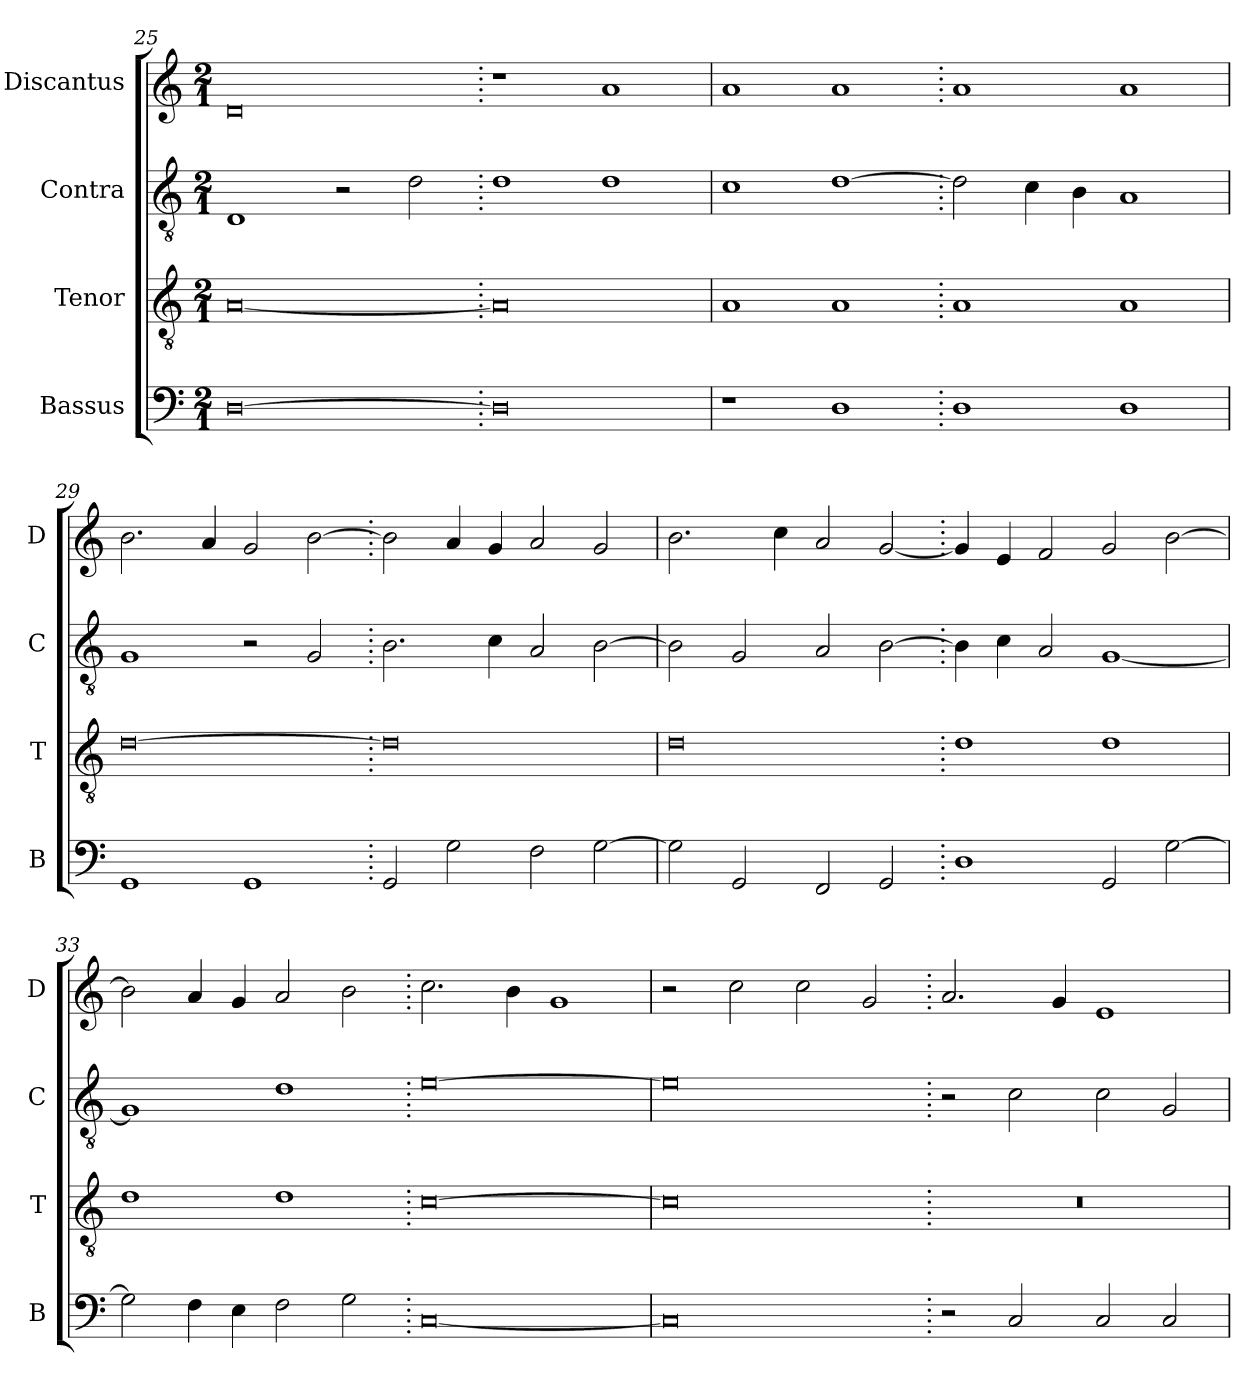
**kern	**kern	**kern	**kern
*part4	*part3	*part2	*part1
*staff4	*staff3	*staff2	*staff1
*I"Bassus	*I"Tenor	*I"Contra	*I"Discantus
*I'B	*I'T	*I'C	*I'D
*clefF4	*clefGv2	*clefGv2	*clefG2
*k[]	*k[]	*k[]	*k[]
*M2/1	*M2/1	*M2/1	*M2/1
=25	=25	=25	=25
[0D	[0A	1D	0d
.	.	2r	.
.	.	2d\	.
=26.	=26.	=26.	=26.
0D]	0A]	1d	1r
.	.	1d	1a
=27	=27	=27	=27
1r	1A	1c	1a
1D	1A	[1d	1a
=28.	=28.	=28.	=28.
1D	1A	2d\]	1a
.	.	4c\	.
.	.	4B\	.
1D	1A	1A	1a
=29	=29	=29	=29
1GG	[0d	1G	2.b\
.	.	.	4a/
1GG	.	2r	2g/
.	.	2G/	[2b\
=30.	=30.	=30.	=30.
2GG/	0d]	2.B\	2b\]
2G\	.	.	4a/
.	.	4c\	4g/
2F\	.	2A/	2a/
[2G\	.	[2B\	2g/
=31	=31	=31	=31
2G\]	0d	2B\]	2.b\
2GG/	.	2G/	.
.	.	.	4cc\
2FF/	.	2A/	2a/
2GG/	.	[2B\	[2g/
=32.	=32.	=32.	=32.
1D	1d	4B\]	4g/]
.	.	4c\	4e/
.	.	2A/	2f/
2GG/	1d	[1G	2g/
[2G\	.	.	[2b\
=33	=33	=33	=33
2G\]	1d	1G]	2b\]
4F\	.	.	4a/
4E\	.	.	4g/
2F\	1d	1d	2a/
2G\	.	.	2b\
=34.	=34.	=34.	=34.
[0C	[0c	[0e	2.cc\
.	.	.	4b\
.	.	.	1g
=35	=35	=35	=35
0C]	0c]	0e]	2r
.	.	.	2cc\
.	.	.	2cc\
.	.	.	2g/
=36.	=36.	=36.	=36.
2r	0r	2r	2.a/
2C/	.	2c\	.
.	.	.	4g/
2C/	.	2c\	1e
2C/	.	2G/	.
=	=	=	=
*-	*-	*-	*-
